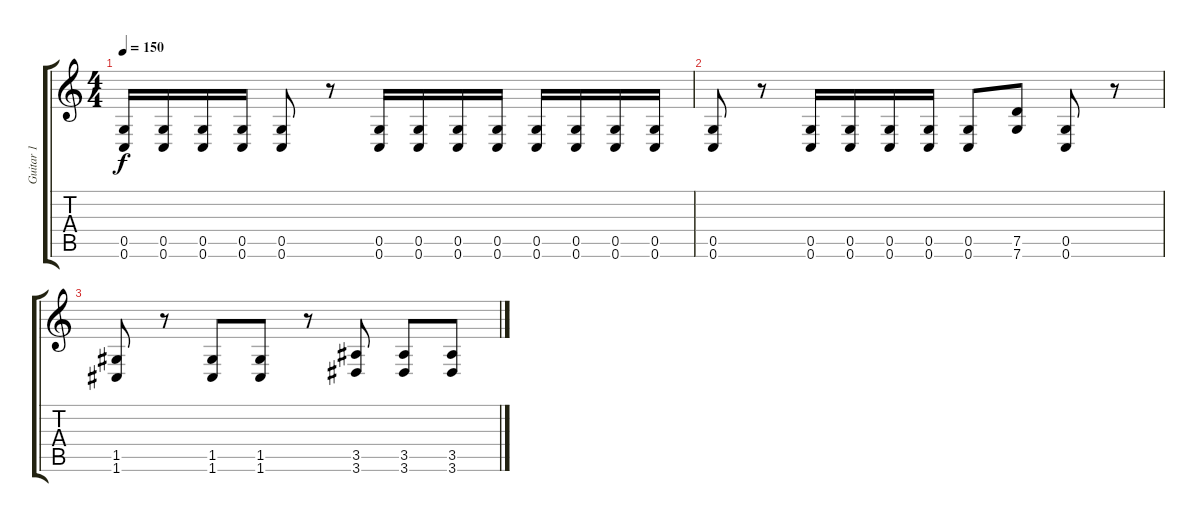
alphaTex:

\track ("Guitar 1" "Guitar 1") {instrument distortionguitar}
\staff {score tabs}
\tuning (D4 A3 F3 C3 G2 C2) {hide}
\ts (4 4)
\tempo 150
\clef g2
\ks c
(0.5 0.6).16{dy f} (0.5 0.6).16 (0.5 0.6).16 (0.5 0.6).16 (0.5 0.6).8 r.8 (0.5 0.6).16 (0.5 0.6).16 (0.5 0.6).16 (0.5 0.6).16 (0.5 0.6).16 (0.5 0.6).16 (0.5 0.6).16 (0.5 0.6).16 |
(0.5 0.6).8 r.8 (0.5 0.6).16 (0.5 0.6).16 (0.5 0.6).16 (0.5 0.6).16 (0.5 0.6).8 (7.5 7.6).8 (0.5 0.6).8 r.8 |
(1.5 1.6).8 r.8 (1.5 1.6).8 (1.5 1.6).8 r.8 (3.5 3.6).8 (3.5 3.6).8 (3.5 3.6).8
